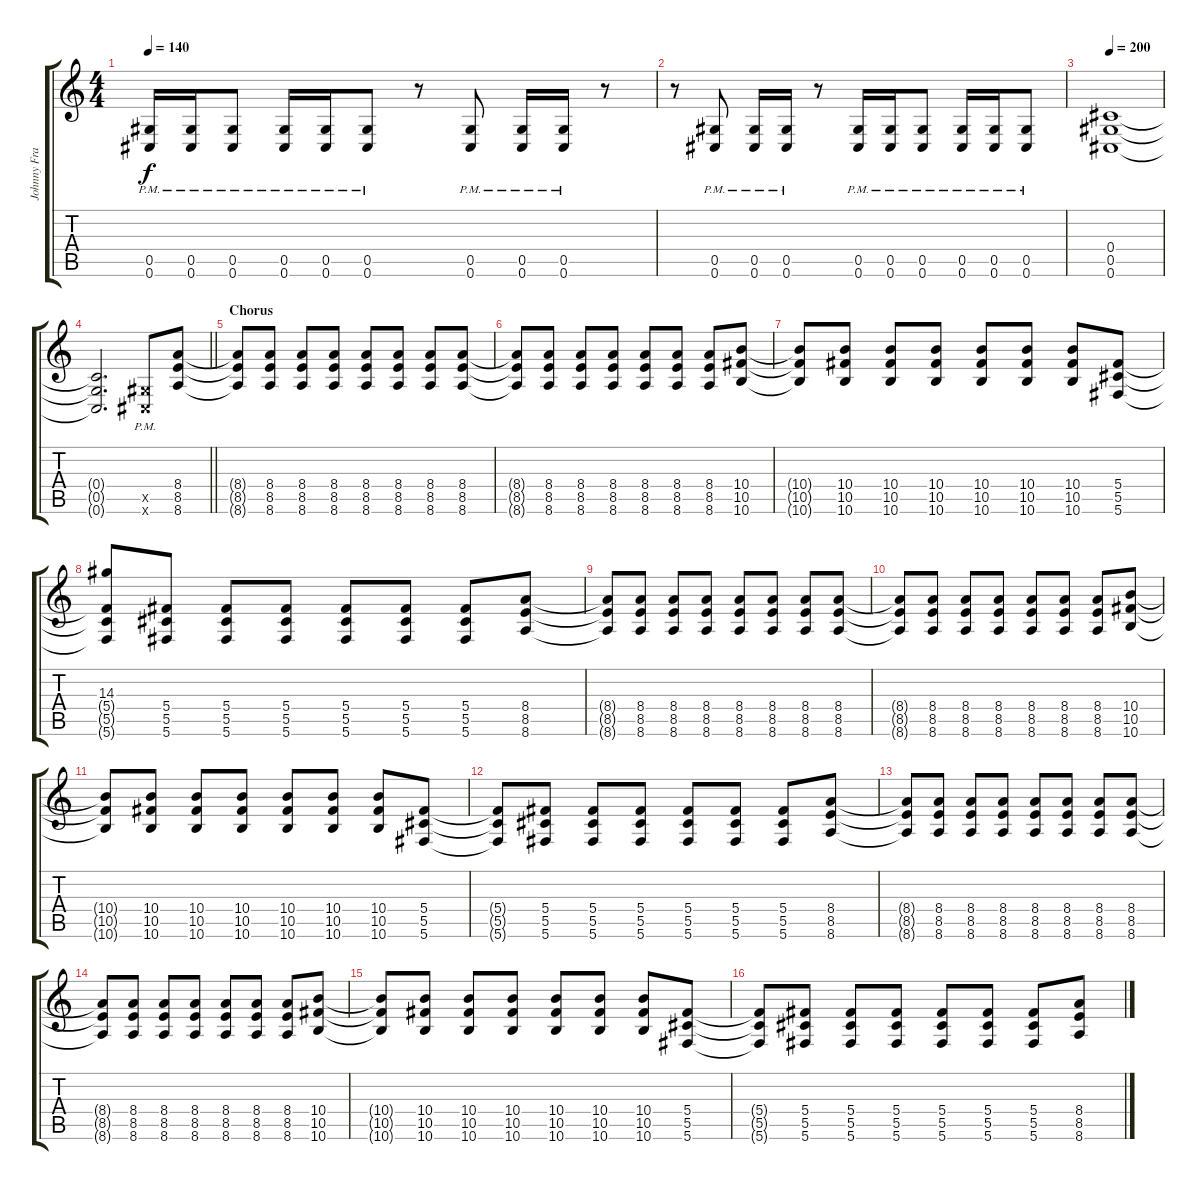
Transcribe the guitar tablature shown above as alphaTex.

\track ("Johnny Franck" "Johnny Fra") {instrument distortionguitar}
\staff {score tabs}
\tuning (Eb4 Bb3 Gb3 Db3 Ab2 Db2) {hide}
\ts (4 4)
\tempo 140
\clef g2
\ks c
(0.5{pm} 0.6{pm}).16{dy f} (0.5{pm} 0.6{pm}).16 (0.5{pm} 0.6{pm}).8 (0.5{pm} 0.6{pm}).16 (0.5{pm} 0.6{pm}).16 (0.5{pm} 0.6{pm}).8 r.8 (0.5{pm} 0.6{pm}).8 (0.5{pm} 0.6{pm}).16 (0.5{pm} 0.6{pm}).16 r.8 |
r.8 (0.5{pm} 0.6{pm}).8 (0.5{pm} 0.6{pm}).16 (0.5{pm} 0.6{pm}).16 r.8 (0.5{pm} 0.6{pm}).16 (0.5{pm} 0.6{pm}).16 (0.5{pm} 0.6{pm}).8 (0.5{pm} 0.6{pm}).16 (0.5{pm} 0.6{pm}).16 (0.5{pm} 0.6{pm}).8 |
\tempo 190
\tempo 200
(0.4 0.5 0.6).1 |
\barLineRight lightlight
(0.4{t} 0.5{t} 0.6{t}).2{d} (0.5{pm x} 0.6{pm x}).8 (8.4 8.5 8.6).8 |
\section ("" "Chorus")
(8.4{t} 8.5{t} 8.6{t}).8 (8.4 8.5 8.6).8 (8.4 8.5 8.6).8 (8.4 8.5 8.6).8 (8.4 8.5 8.6).8 (8.4 8.5 8.6).8 (8.4 8.5 8.6).8 (8.4 8.5 8.6).8 |
(8.4{t} 8.5{t} 8.6{t}).8 (8.4 8.5 8.6).8 (8.4 8.5 8.6).8 (8.4 8.5 8.6).8 (8.4 8.5 8.6).8 (8.4 8.5 8.6).8 (8.4 8.5 8.6).8 (10.4 10.5 10.6).8 |
(10.4{t} 10.5{t} 10.6{t}).8 (10.4 10.5 10.6).8 (10.4 10.5 10.6).8 (10.4 10.5 10.6).8 (10.4 10.5 10.6).8 (10.4 10.5 10.6).8 (10.4 10.5 10.6).8 (5.4 5.5 5.6).8 |
(14.3 5.4{t} 5.5{t} 5.6{t}).8 (5.4 5.5 5.6).8 (5.4 5.5 5.6).8 (5.4 5.5 5.6).8 (5.4 5.5 5.6).8 (5.4 5.5 5.6).8 (5.4 5.5 5.6).8 (8.4 8.5 8.6).8 |
(8.4{t} 8.5{t} 8.6{t}).8 (8.4 8.5 8.6).8 (8.4 8.5 8.6).8 (8.4 8.5 8.6).8 (8.4 8.5 8.6).8 (8.4 8.5 8.6).8 (8.4 8.5 8.6).8 (8.4 8.5 8.6).8 |
(8.4{t} 8.5{t} 8.6{t}).8 (8.4 8.5 8.6).8 (8.4 8.5 8.6).8 (8.4 8.5 8.6).8 (8.4 8.5 8.6).8 (8.4 8.5 8.6).8 (8.4 8.5 8.6).8 (10.4 10.5 10.6).8 |
(10.4{t} 10.5{t} 10.6{t}).8 (10.4 10.5 10.6).8 (10.4 10.5 10.6).8 (10.4 10.5 10.6).8 (10.4 10.5 10.6).8 (10.4 10.5 10.6).8 (10.4 10.5 10.6).8 (5.4 5.5 5.6).8 |
(5.4{t} 5.5{t} 5.6{t}).8 (5.4 5.5 5.6).8 (5.4 5.5 5.6).8 (5.4 5.5 5.6).8 (5.4 5.5 5.6).8 (5.4 5.5 5.6).8 (5.4 5.5 5.6).8 (8.4 8.5 8.6).8 |
(8.4{t} 8.5{t} 8.6{t}).8 (8.4 8.5 8.6).8 (8.4 8.5 8.6).8 (8.4 8.5 8.6).8 (8.4 8.5 8.6).8 (8.4 8.5 8.6).8 (8.4 8.5 8.6).8 (8.4 8.5 8.6).8 |
(8.4{t} 8.5{t} 8.6{t}).8 (8.4 8.5 8.6).8 (8.4 8.5 8.6).8 (8.4 8.5 8.6).8 (8.4 8.5 8.6).8 (8.4 8.5 8.6).8 (8.4 8.5 8.6).8 (10.4 10.5 10.6).8 |
(10.4{t} 10.5{t} 10.6{t}).8 (10.4 10.5 10.6).8 (10.4 10.5 10.6).8 (10.4 10.5 10.6).8 (10.4 10.5 10.6).8 (10.4 10.5 10.6).8 (10.4 10.5 10.6).8 (5.4 5.5 5.6).8 |
(5.4{t} 5.5{t} 5.6{t}).8 (5.4 5.5 5.6).8 (5.4 5.5 5.6).8 (5.4 5.5 5.6).8 (5.4 5.5 5.6).8 (5.4 5.5 5.6).8 (5.4 5.5 5.6).8 (8.4 8.5 8.6).8
